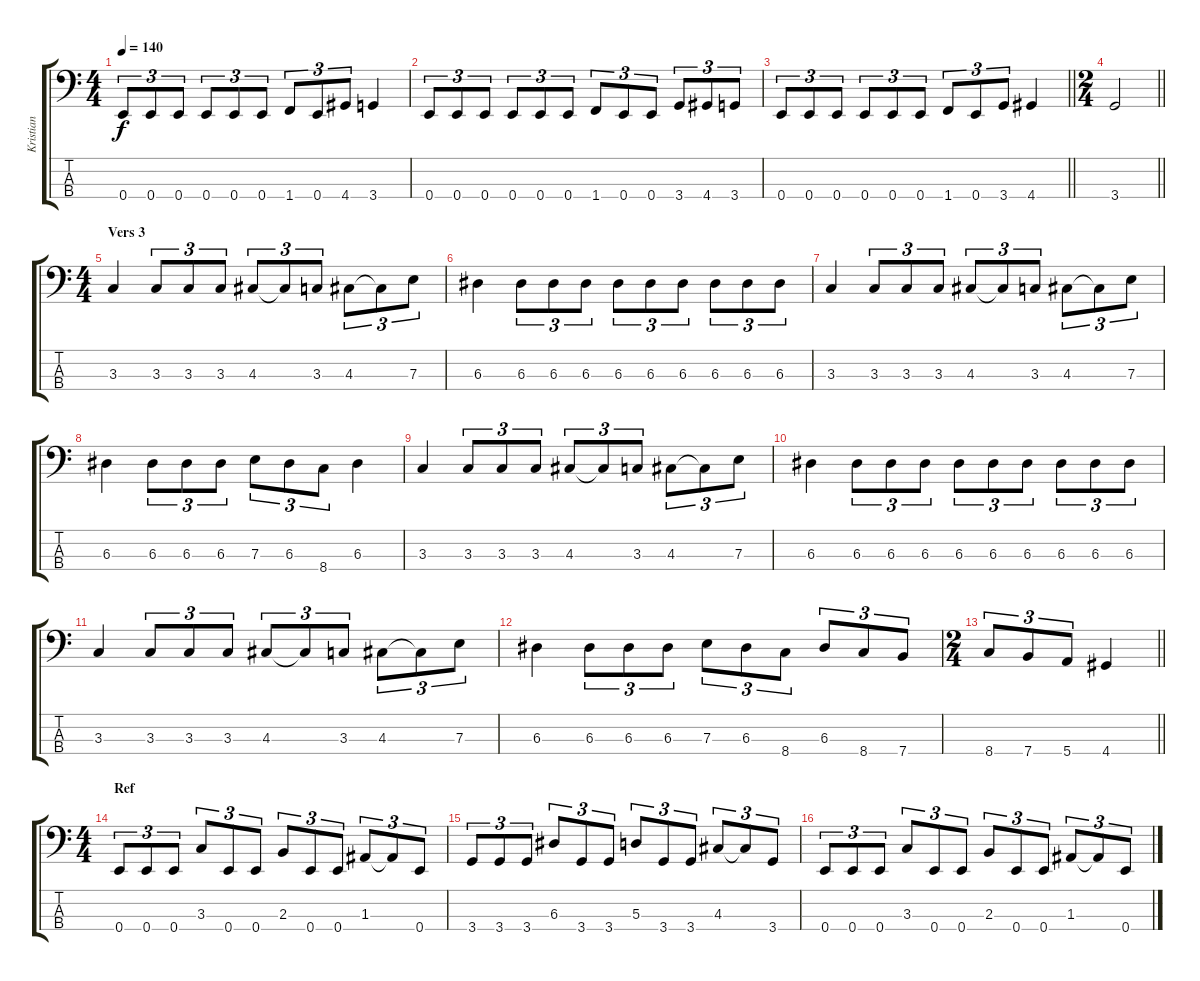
\track ("Kristian" "Kristian") {instrument electricbassfinger}
\staff {score tabs}
\tuning (G2 D2 A1 E1) {hide}
\ts (4 4)
\tempo 140
\clef f4
\ks c
0.4.8{tu (3 2) dy f} 0.4.8{tu (3 2)} 0.4.8{tu (3 2)} 0.4.8{tu (3 2)} 0.4.8{tu (3 2)} 0.4.8{tu (3 2)} 1.4.8{tu (3 2)} 0.4.8{tu (3 2)} 4.4.8{tu (3 2)} 3.4.4 |
0.4.8{tu (3 2)} 0.4.8{tu (3 2)} 0.4.8{tu (3 2)} 0.4.8{tu (3 2)} 0.4.8{tu (3 2)} 0.4.8{tu (3 2)} 1.4.8{tu (3 2)} 0.4.8{tu (3 2)} 0.4.8{tu (3 2)} 3.4.8{tu (3 2)} 4.4.8{tu (3 2)} 3.4.8{tu (3 2)} |
\barLineRight lightlight
0.4.8{tu (3 2)} 0.4.8{tu (3 2)} 0.4.8{tu (3 2)} 0.4.8{tu (3 2)} 0.4.8{tu (3 2)} 0.4.8{tu (3 2)} 1.4.8{tu (3 2)} 0.4.8{tu (3 2)} 3.4.8{tu (3 2)} 4.4.4 |
\ts (2 4)
\barLineRight lightlight
3.4.2 |
\ts (4 4)
\section ("" "Vers 3")
3.3.4 3.3.8{tu (3 2)} 3.3.8{tu (3 2)} 3.3.8{tu (3 2)} 4.3.8{tu (3 2)} 4.3{t}.8{tu (3 2)} 3.3.8{tu (3 2)} 4.3.8{tu (3 2)} 4.3{t}.8{tu (3 2)} 7.3.8{tu (3 2)} |
6.3.4 6.3.8{tu (3 2)} 6.3.8{tu (3 2)} 6.3.8{tu (3 2)} 6.3.8{tu (3 2)} 6.3.8{tu (3 2)} 6.3.8{tu (3 2)} 6.3.8{tu (3 2)} 6.3.8{tu (3 2)} 6.3.8{tu (3 2)} |
3.3.4 3.3.8{tu (3 2)} 3.3.8{tu (3 2)} 3.3.8{tu (3 2)} 4.3.8{tu (3 2)} 4.3{t}.8{tu (3 2)} 3.3.8{tu (3 2)} 4.3.8{tu (3 2)} 4.3{t}.8{tu (3 2)} 7.3.8{tu (3 2)} |
6.3.4 6.3.8{tu (3 2)} 6.3.8{tu (3 2)} 6.3.8{tu (3 2)} 7.3.8{tu (3 2)} 6.3.8{tu (3 2)} 8.4.8{tu (3 2)} 6.3.4 |
3.3.4 3.3.8{tu (3 2)} 3.3.8{tu (3 2)} 3.3.8{tu (3 2)} 4.3.8{tu (3 2)} 4.3{t}.8{tu (3 2)} 3.3.8{tu (3 2)} 4.3.8{tu (3 2)} 4.3{t}.8{tu (3 2)} 7.3.8{tu (3 2)} |
6.3.4 6.3.8{tu (3 2)} 6.3.8{tu (3 2)} 6.3.8{tu (3 2)} 6.3.8{tu (3 2)} 6.3.8{tu (3 2)} 6.3.8{tu (3 2)} 6.3.8{tu (3 2)} 6.3.8{tu (3 2)} 6.3.8{tu (3 2)} |
3.3.4 3.3.8{tu (3 2)} 3.3.8{tu (3 2)} 3.3.8{tu (3 2)} 4.3.8{tu (3 2)} 4.3{t}.8{tu (3 2)} 3.3.8{tu (3 2)} 4.3.8{tu (3 2)} 4.3{t}.8{tu (3 2)} 7.3.8{tu (3 2)} |
6.3.4 6.3.8{tu (3 2)} 6.3.8{tu (3 2)} 6.3.8{tu (3 2)} 7.3.8{tu (3 2)} 6.3.8{tu (3 2)} 8.4.8{tu (3 2)} 6.3.8{tu (3 2)} 8.4.8{tu (3 2)} 7.4.8{tu (3 2)} |
\ts (2 4)
\barLineRight lightlight
8.4.8{tu (3 2)} 7.4.8{tu (3 2)} 5.4.8{tu (3 2)} 4.4.4 |
\ts (4 4)
\section ("" "Ref")
0.4.8{tu (3 2)} 0.4.8{tu (3 2)} 0.4.8{tu (3 2)} 3.3.8{tu (3 2)} 0.4.8{tu (3 2)} 0.4.8{tu (3 2)} 2.3.8{tu (3 2)} 0.4.8{tu (3 2)} 0.4.8{tu (3 2)} 1.3.8{tu (3 2)} 1.3{t}.8{tu (3 2)} 0.4.8{tu (3 2)} |
3.4.8{tu (3 2)} 3.4.8{tu (3 2)} 3.4.8{tu (3 2)} 6.3.8{tu (3 2)} 3.4.8{tu (3 2)} 3.4.8{tu (3 2)} 5.3.8{tu (3 2)} 3.4.8{tu (3 2)} 3.4.8{tu (3 2)} 4.3.8{tu (3 2)} 4.3{t}.8{tu (3 2)} 3.4.8{tu (3 2)} |
0.4.8{tu (3 2)} 0.4.8{tu (3 2)} 0.4.8{tu (3 2)} 3.3.8{tu (3 2)} 0.4.8{tu (3 2)} 0.4.8{tu (3 2)} 2.3.8{tu (3 2)} 0.4.8{tu (3 2)} 0.4.8{tu (3 2)} 1.3.8{tu (3 2)} 1.3{t}.8{tu (3 2)} 0.4.8{tu (3 2)}
